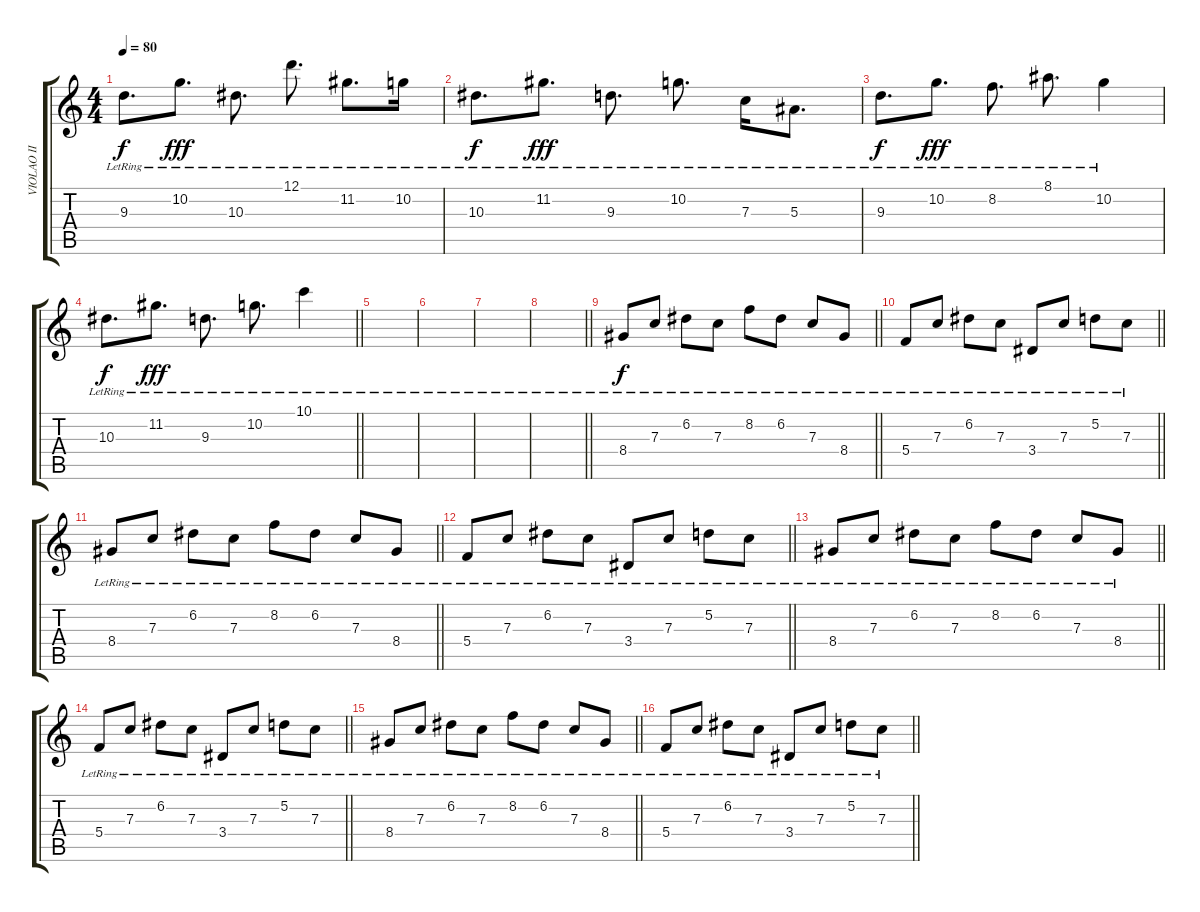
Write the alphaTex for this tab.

\track ("VIOLAO II" "VIOLAO II") {instrument electricguitarjazz}
\staff {score tabs}
\tuning (D4 A3 F3 C3 G2 C2) {hide}
\ts (4 4)
\section ("" "")
\tempo 80
\clef g2
\ks c
9.3{lr}.8{d dy f} 10.2{lr}.8{d dy fff} 10.3{lr}.8{d} 12.1{lr}.8{d} 11.2{lr}.8{d} 10.2{lr}.16 |
10.3{lr}.8{d dy f} 11.2{lr}.8{d dy fff} 9.3{lr}.8{d} 10.2{lr}.8{d} 7.3{lr}.16 5.3{lr}.8{d} |
9.3{lr}.8{d dy f} 10.2{lr}.8{d dy fff} 8.2{lr}.8{d} 8.1{lr}.8{d} 10.2{lr}.4 |
\barLineRight lightlight
10.3{lr}.8{d dy f} 11.2{lr}.8{d dy fff} 9.3{lr}.8{d} 10.2{lr}.8{d} 10.1{lr}.4 |
\section ("" "")
|
|
|
\barLineRight lightlight
|
\section ("" "")
\barLineRight lightlight
8.4{lr}.8{dy f} 7.3{lr}.8 6.2{lr}.8 7.3{lr}.8 8.2{lr}.8 6.2{lr}.8 7.3{lr}.8 8.4{lr}.8 |
\barLineRight lightlight
5.4{lr}.8 7.3{lr}.8 6.2{lr}.8 7.3{lr}.8 3.4{lr}.8 7.3{lr}.8 5.2{lr}.8 7.3{lr}.8 |
\barLineRight lightlight
8.4{lr}.8 7.3{lr}.8 6.2{lr}.8 7.3{lr}.8 8.2{lr}.8 6.2{lr}.8 7.3{lr}.8 8.4{lr}.8 |
\barLineRight lightlight
5.4{lr}.8 7.3{lr}.8 6.2{lr}.8 7.3{lr}.8 3.4{lr}.8 7.3{lr}.8 5.2{lr}.8 7.3{lr}.8 |
\barLineRight lightlight
8.4{lr}.8 7.3{lr}.8 6.2{lr}.8 7.3{lr}.8 8.2{lr}.8 6.2{lr}.8 7.3{lr}.8 8.4{lr}.8 |
\barLineRight lightlight
5.4{lr}.8 7.3{lr}.8 6.2{lr}.8 7.3{lr}.8 3.4{lr}.8 7.3{lr}.8 5.2{lr}.8 7.3{lr}.8 |
\barLineRight lightlight
8.4{lr}.8 7.3{lr}.8 6.2{lr}.8 7.3{lr}.8 8.2{lr}.8 6.2{lr}.8 7.3{lr}.8 8.4{lr}.8 |
\barLineRight lightlight
5.4{lr}.8 7.3{lr}.8 6.2{lr}.8 7.3{lr}.8 3.4{lr}.8 7.3{lr}.8 5.2{lr}.8 7.3{lr}.8
